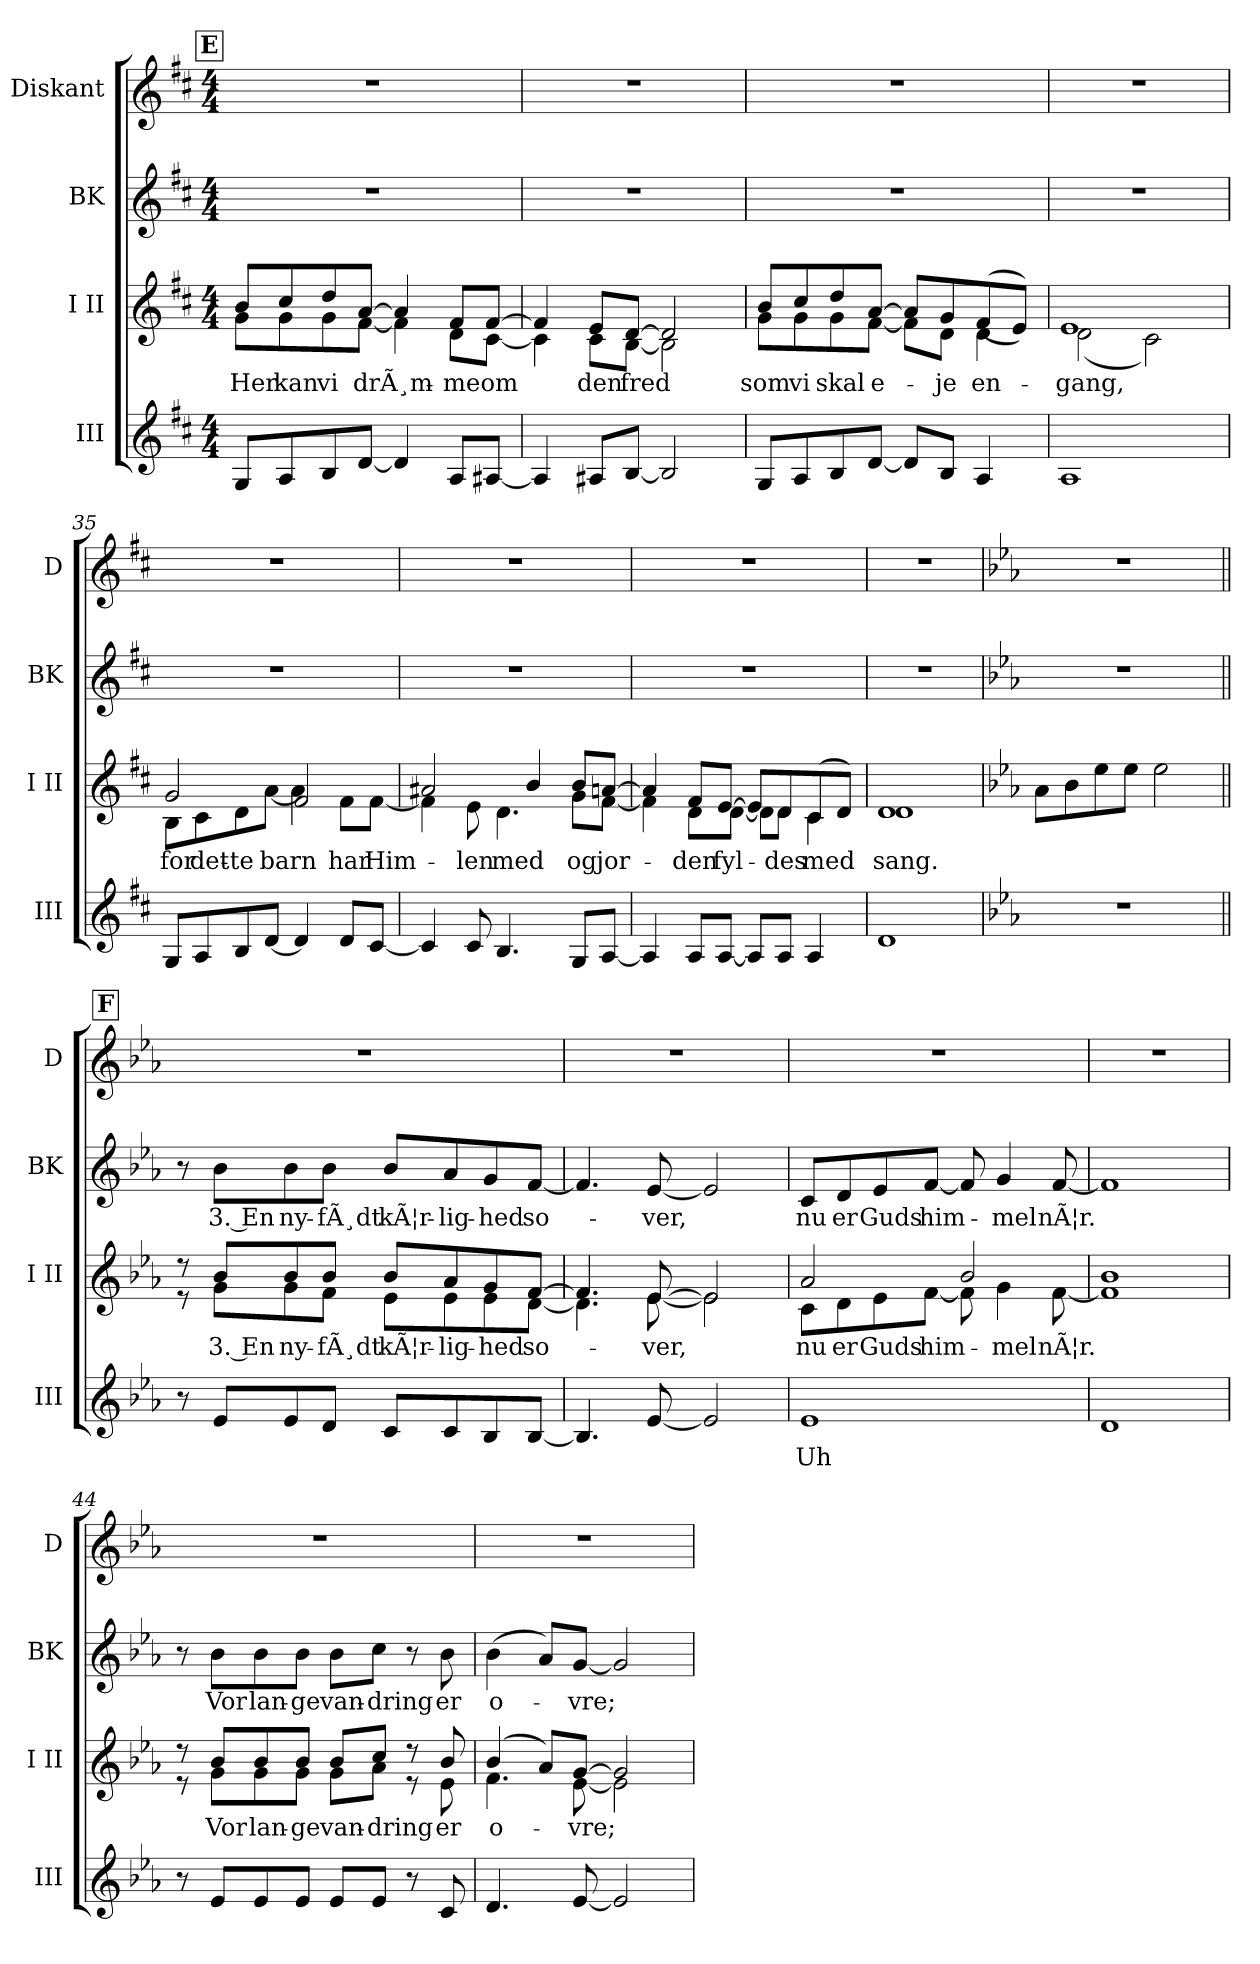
**kern	**text	**kern	**text	**kern	**text	**kern
*part4	*part4	*part3	*part3	*part2	*part2	*part1
*staff4	*staff4	*staff3	*staff3	*staff2	*staff2	*staff1
*I"III	*	*I"I II	*	*I"BK	*	*I"Diskant
*I'III	*	*I'I II	*	*I'BK	*	*I'D
*clefG2	*	*clefG2	*	*clefG2	*	*clefG2
*k[f#c#]	*	*k[f#c#]	*	*k[f#c#]	*	*k[f#c#]
*M4/4	*	*M4/4	*	*M4/4	*	*M4/4
!!LO:REH:place=s1:a:B:fs=14:t=E
=31	=31	=31	=31	=31	=31	=31
*	*	*^	*	*	*	*
8G/L	.	8b/L	8g\L	Her	1r	.	1r
8A/	.	8cc#/	8g\	kan	.	.	.
8B/	.	8dd/	8g\	vi	.	.	.
[8d/J	.	[8a/J	[8f#\J	drÃ¸m-	.	.	.
4d/]	.	4a/]	4f#\]	.	.	.	.
8A/L	.	8f#/L	8d\L	-me	.	.	.
[8A#X/J	.	[8f#/J	[8c#\J	om	.	.	.
=32	=32	=32	=32	=32	=32	=32	=32
4A#/]	.	4f#/]	4c#\]	.	1r	.	1r
8A#X/L	.	8e/L	8c#\L	den	.	.	.
[8B/J	.	[8d/J	[8B\J	fred	.	.	.
2B/]	.	2d/]	2B\]	.	.	.	.
=33	=33	=33	=33	=33	=33	=33	=33
8G/L	.	8b/L	8g\L	som	1r	.	1r
8A/	.	8cc#/	8g\	vi	.	.	.
8B/	.	8dd/	8g\	skal	.	.	.
[8d/J	.	[8a/J	[8f#\J	e-	.	.	.
8d/L]	.	8a/L]	8f#\L]	.	.	.	.
8B/J	.	8g/	8d\J	-je	.	.	.
4A/	.	(>(>8f#/	4d\	en-	.	.	.
.	.	8e/J))	.	.	.	.	.
=34	=34	=34	=34	=34	=34	=34	=34
1A	.	1e	(<2d\	-gang,	1r	.	1r
.	.	.	2c#\)	.	.	.	.
!!LO:LB:g=z
=35	=35	=35	=35	=35	=35	=35	=35
8G/L	.	2g/	8B\L	for	1r	.	1r
8A/	.	.	8c#\	det-	.	.	.
8B/	.	.	8d\	-te	.	.	.
[8d/J	.	.	[8a\J	barn	.	.	.
4d/]	.	2f#/	4a\]	.	.	.	.
8d/L	.	.	8f#\L	har	.	.	.
[8c#/J	.	.	[8f#\J	Him-	.	.	.
=36	=36	=36	=36	=36	=36	=36	=36
4c#/]	.	2a#X/	4f#\]	.	1r	.	1r
8c#/	.	.	8e\	-len	.	.	.
4.B/	.	.	4.d\	med	.	.	.
.	.	4b/	.	.	.	.	.
8G/L	.	8b/L	8g\L	og	.	.	.
[8A/J	.	[8an/J	[8f#\J	jor-	.	.	.
=37	=37	=37	=37	=37	=37	=37	=37
4A/]	.	4a/]	4f#\]	.	1r	.	1r
8A/L	.	8f#/L	8d\L	-den	.	.	.
[8A/J	.	[8e/J	[8d\J	fyl-	.	.	.
8A/L]	.	8e/L]	8d\L]	.	.	.	.
8A/J	.	8d/	8d\J	-des	.	.	.
4A/	.	(>8c#/	4c#\	med	.	.	.
.	.	8d/J)	.	.	.	.	.
=38	=38	=38	=38	=38	=38	=38	=38
1d	.	1d	1d	sang.	1r	.	1r
*	*	*v	*v	*	*	*	*
=39	=39	=39	=39	=39	=39	=39
*k[b-e-a-]	*	*k[b-e-a-]	*	*k[b-e-a-]	*	*k[b-e-a-]
1r	.	8a-\L	.	1r	.	1r
.	.	8b-\	.	.	.	.
.	.	8ee-\	.	.	.	.
.	.	8ee-\J	.	.	.	.
.	.	2ee-\	.	.	.	.
!!LO:LB:g=z
!!LO:REH:place=s1:a:B:fs=14:t=F
=40||	=40||	=40||	=40||	=40||	=40||	=40||
*	*	*^	*	*	*	*
8r	.	8r	8r	.	8r	.	1r
8e-/L	.	8b-/L	8g\L	3. En	8b-\L	3. En	.
8e-/	.	8b-/	8g\	ny-	8b-\	ny-	.
8d/J	.	8b-/J	8f\J	-fÃ¸dt	8b-\J	-fÃ¸dt	.
8c/L	.	8b-/L	8e-\L	kÃ¦r-	8b-/L	kÃ¦r-	.
8c/	.	8a-/	8e-\	-lig-	8a-/	-lig-	.
8B-/	.	8g/	8e-\	-hed	8g/	-hed	.
[8B-/J	.	[8f/J	[8d\J	so-	[8f/J	so-	.
=41	=41	=41	=41	=41	=41	=41	=41
4.B-/]	.	4.f/]	4.d\]	.	4.f/]	.	1r
[8e-/	.	[8e-/	[8e-\	-ver,	[8e-/	-ver,	.
2e-/]	.	2e-/]	2e-\]	.	2e-/]	.	.
=42	=42	=42	=42	=42	=42	=42	=42
1e-	Uh	2a-/	8c\L	nu	8c/L	nu	1r
.	.	.	8d\	er	8d/	er	.
.	.	.	8e-\	Guds	8e-/	Guds	.
.	.	.	[8f\J	him-	[8f/J	him-	.
.	.	2b-/	8f\]	.	8f/]	.	.
.	.	.	4g\	-mel	4g/	-mel	.
.	.	.	[8f\	nÃ¦r.	[8f/	nÃ¦r.	.
=43	=43	=43	=43	=43	=43	=43	=43
1d	.	1b-	1f]	.	1f]	.	1r
!!LO:PB:g=z
=44	=44	=44	=44	=44	=44	=44	=44
8r	.	8r	8r	.	8r	.	1r
8e-/L	.	8b-/L	8g\L	Vor	8b-\L	Vor	.
8e-/	.	8b-/	8g\	lan-	8b-\	lan-	.
8e-/J	.	8b-/J	8g\J	-ge	8b-\J	-ge	.
8e-/L	.	8b-/L	8g\L	van-	8b-\L	van-	.
8e-/J	.	8cc/J	8a-\J	-dring	8cc\J	-dring	.
8r	.	8r	8r	.	8r	.	.
8c/	.	8b-/	8e-\	er	8b-\	er	.
=45	=45	=45	=45	=45	=45	=45	=45
4.d/	.	(>4b-/	4.f\	o-	(>4b-\	o-	1r
.	.	8a-/L)	.	.	8a-/L)	.	.
[8e-/	.	[8g/J	[8e-\	-vre;	[8g/J	-vre;	.
2e-/]	.	2g/]	2e-\]	.	2g/]	.	.
*	*	*v	*v	*	*	*	*
=	=	=	=	=	=	=
*-	*-	*-	*-	*-	*-	*-
